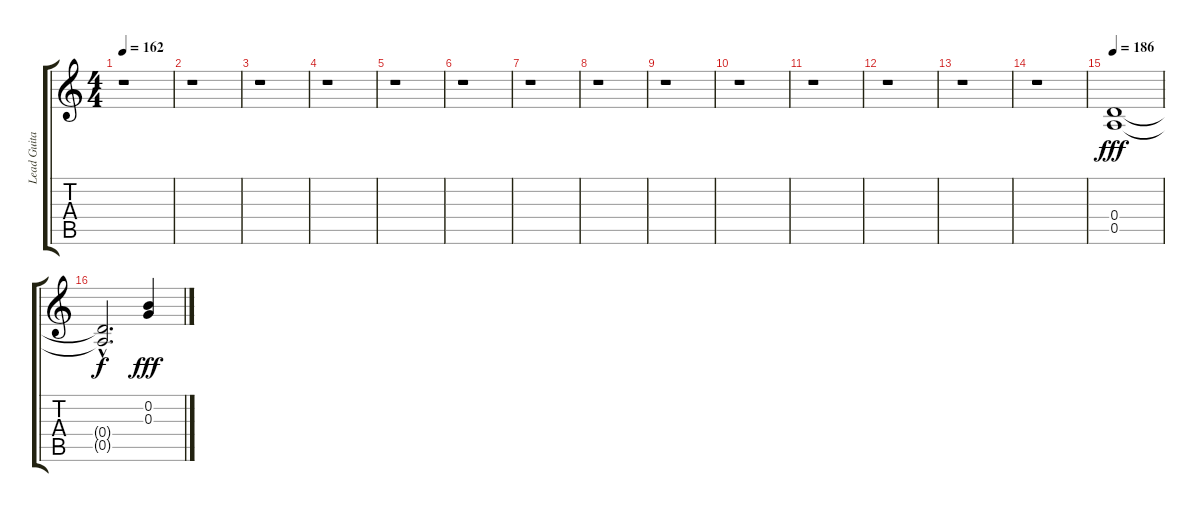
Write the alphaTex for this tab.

\track ("Lead Guitar 2" "Lead Guita") {instrument distortionguitar}
\staff {score tabs}
\tuning (E4 B3 G3 D3 A2 E2) {hide}
\ts (4 4)
\tempo 162
\clef g2
\ks c
r.1{dy fff} |
r.1 |
r.1 |
r.1 |
r.1 |
r.1 |
r.1 |
r.1 |
r.1 |
r.1 |
r.1 |
r.1 |
r.1 |
r.1 |
\tempo 186
(0.4 0.5).1 |
(0.4{hac t} 0.5{hac t}).2{d dy f} (0.2 0.3).4{dy fff}
